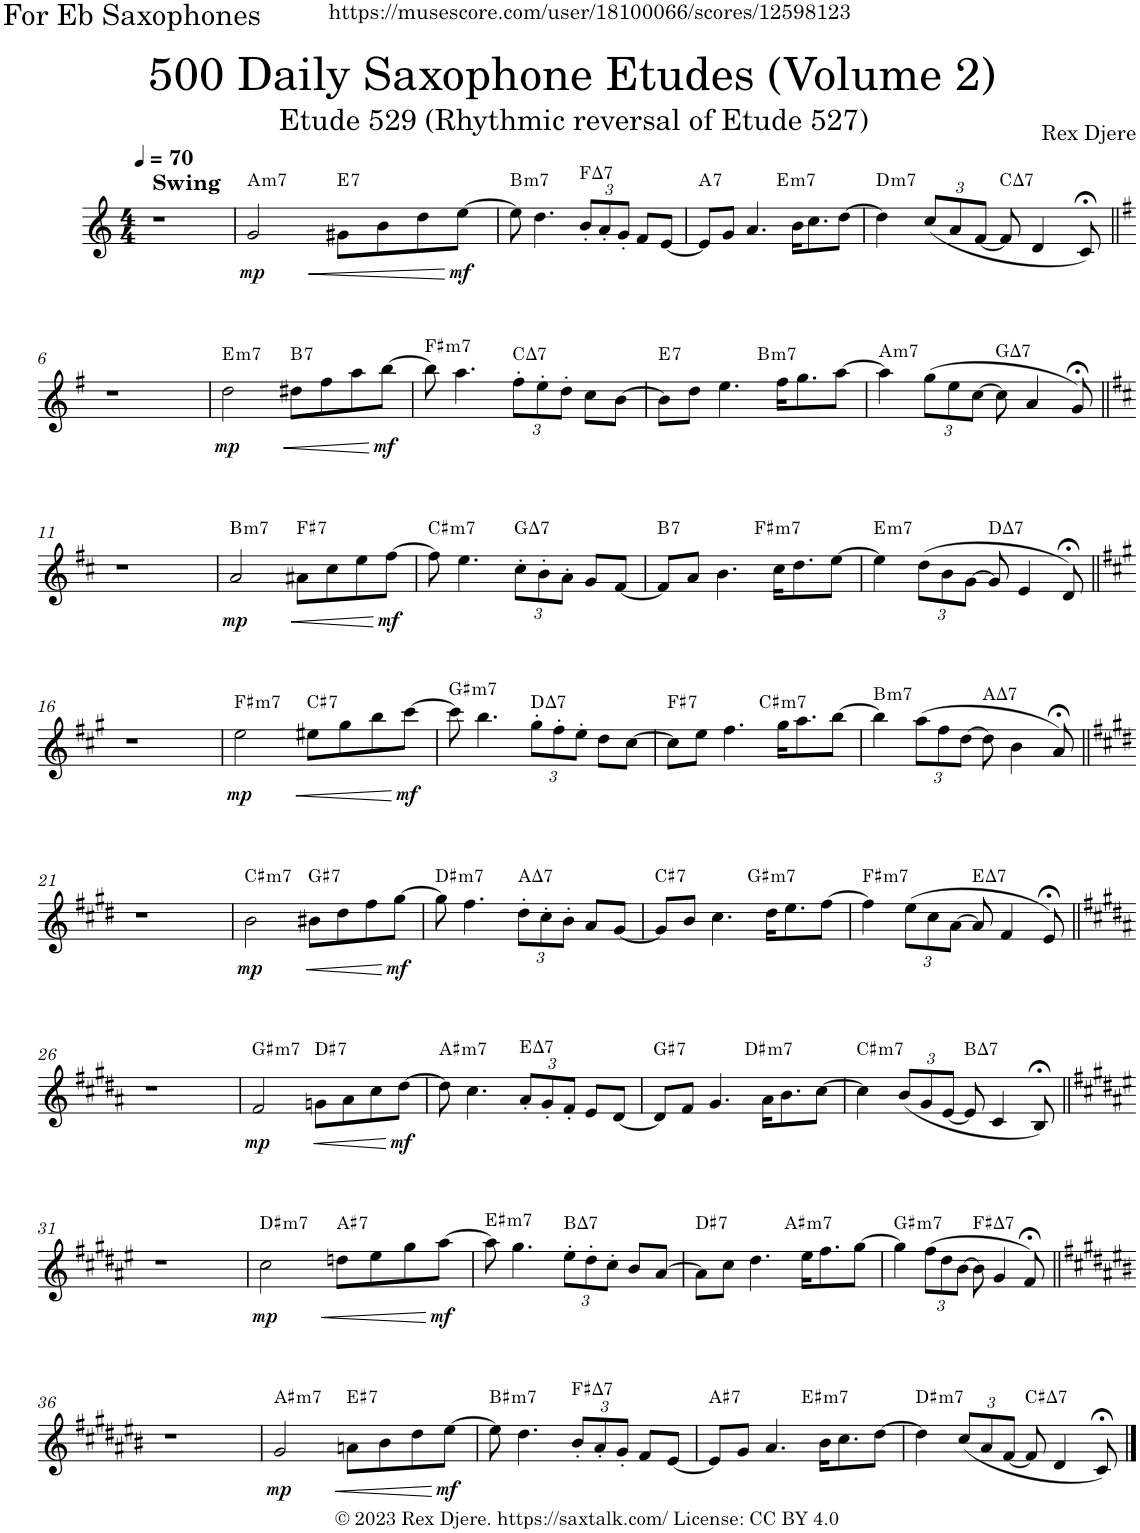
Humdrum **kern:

**kern	**dynam	**harte
*part1	*part1	*part1
*staff1	*staff1	*
*I"Alto Saxophone	*	*
*I'A. Sax.	*	*
*clefG2	*	*
*Trd5c9	*	*
*k[]	*	*
*M4/4	*	*
*MM70	*	*
=1	=1	=1
!LO:TX:a:B:t=Swing	!	!
1r	.	.
=2	=2	=2
!	!LO:HP:b	!
!	!LO:DY:n=1:b	!LO:H:kt=m7
2g/	< mp	A:min7
!	!	!LO:H:kt=7
8g#X\L	.	E:7
8b\	.	.
8dd\	.	.
!	!LO:DY:n=2:b	!
[8ee\J	[ mf	.
=3	=3	=3
!	!	!LO:H:kt=m7
8ee\]	.	B:min7
4.dd\	.	.
*Xbrackettup	*	*
!	!	!LO:H:kt=7
12b'/L	.	F:maj7
12a'/	.	.
12g'/J	.	.
8f/L	.	.
[8e/J	.	.
=4	=4	=4
!	!	!LO:H:kt=7
*^	*	*
8e/L]	2ryy	.	A:7
8g/J	.	.	.
4.a/	.	.	.
!	!	!	!LO:H:kt=m7
.	2ryy	.	E:min7
16b\KL	.	.	.
8.cc\	.	.	.
[8dd\J	.	.	.
=5	=5	=5	=5
!	!	!	!LO:H:kt=m7
*v	*v	*	*
4dd\]	.	D:min7
(12cc/L	.	.
12a/	.	.
[12f/J	.	.
!	!	!LO:H:kt=7
8f/]	.	C:maj7
4d/	.	.
8c;</)	.	.
!!LO:LB:g=z
=6||	=6||	=6||
*k[f#]	*	*
1r	.	.
=7	=7	=7
!	!LO:HP:b	!
!	!LO:DY:n=1:b	!LO:H:kt=m7
2dd\	< mp	E:min7
!	!	!LO:H:kt=7
8dd#X\L	.	B:7
8ff#\	.	.
8aa\	.	.
!	!LO:DY:n=2:b	!
[8bb\J	[ mf	.
=8	=8	=8
!	!	!LO:H:kt=m7
8bb\]	.	F#:min7
4.aa\	.	.
!	!	!LO:H:kt=7
12ff#'\L	.	C:maj7
12ee'\	.	.
12dd'\J	.	.
8cc\L	.	.
[8b\J	.	.
=9	=9	=9
!	!	!LO:H:kt=7
*^	*	*
8b\L]	2ryy	.	E:7
8dd\J	.	.	.
4.ee\	.	.	.
!	!	!	!LO:H:kt=m7
.	2ryy	.	B:min7
16ff#\KL	.	.	.
8.gg\	.	.	.
[8aa\J	.	.	.
=10	=10	=10	=10
!	!	!	!LO:H:kt=m7
*v	*v	*	*
4aa\]	.	A:min7
(12gg\L	.	.
12ee\	.	.
[12cc\J	.	.
!	!	!LO:H:kt=7
8cc\]	.	G:maj7
4a/	.	.
8g;</)	.	.
!!LO:LB:g=z
=11||	=11||	=11||
*k[f#c#]	*	*
1r	.	.
=12	=12	=12
!	!LO:HP:b	!
!	!LO:DY:n=1:b	!LO:H:kt=m7
2a/	< mp	B:min7
!	!	!LO:H:kt=7
8a#X\L	.	F#:7
8cc#\	.	.
8ee\	.	.
!	!LO:DY:n=2:b	!
[8ff#\J	[ mf	.
=13	=13	=13
!	!	!LO:H:kt=m7
8ff#\]	.	C#:min7
4.ee\	.	.
!	!	!LO:H:kt=7
12cc#'\L	.	G:maj7
12b'\	.	.
12a'\J	.	.
8g/L	.	.
[8f#/J	.	.
=14	=14	=14
!	!	!LO:H:kt=7
*^	*	*
8f#/L]	2ryy	.	B:7
8a/J	.	.	.
4.b\	.	.	.
!	!	!	!LO:H:kt=m7
.	2ryy	.	F#:min7
16cc#\KL	.	.	.
8.dd\	.	.	.
[8ee\J	.	.	.
=15	=15	=15	=15
!	!	!	!LO:H:kt=m7
*v	*v	*	*
4ee\]	.	E:min7
(12dd\L	.	.
12b\	.	.
[12g\J	.	.
!	!	!LO:H:kt=7
8g/]	.	D:maj7
4e/	.	.
8d;</)	.	.
!!LO:LB:g=z
=16||	=16||	=16||
*k[f#c#g#]	*	*
1r	.	.
=17	=17	=17
!	!LO:HP:b	!
!	!LO:DY:n=1:b	!LO:H:kt=m7
2ee\	< mp	F#:min7
!	!	!LO:H:kt=7
8ee#X\L	.	C#:7
8gg#\	.	.
8bb\	.	.
!	!LO:DY:n=2:b	!
[8ccc#\J	[ mf	.
=18	=18	=18
!	!	!LO:H:kt=m7
8ccc#\]	.	G#:min7
4.bb\	.	.
!	!	!LO:H:kt=7
12gg#'\L	.	D:maj7
12ff#'\	.	.
12ee'\J	.	.
8dd\L	.	.
[8cc#\J	.	.
=19	=19	=19
!	!	!LO:H:kt=7
*^	*	*
8cc#\L]	2ryy	.	F#:7
8ee\J	.	.	.
4.ff#\	.	.	.
!	!	!	!LO:H:kt=m7
.	2ryy	.	C#:min7
16gg#\KL	.	.	.
8.aa\	.	.	.
[8bb\J	.	.	.
=20	=20	=20	=20
!	!	!	!LO:H:kt=m7
*v	*v	*	*
4bb\]	.	B:min7
(12aa\L	.	.
12ff#\	.	.
[12dd\J	.	.
!	!	!LO:H:kt=7
8dd\]	.	A:maj7
4b\	.	.
8a;</)	.	.
!!LO:LB:g=z
=21||	=21||	=21||
*k[f#c#g#d#]	*	*
1r	.	.
=22	=22	=22
!	!LO:HP:b	!
!	!LO:DY:n=1:b	!LO:H:kt=m7
2b\	< mp	C#:min7
!	!	!LO:H:kt=7
8b#X\L	.	G#:7
8dd#\	.	.
8ff#\	.	.
!	!LO:DY:n=2:b	!
[8gg#\J	[ mf	.
=23	=23	=23
!	!	!LO:H:kt=m7
8gg#\]	.	D#:min7
4.ff#\	.	.
!	!	!LO:H:kt=7
12dd#'\L	.	A:maj7
12cc#'\	.	.
12b'\J	.	.
8a/L	.	.
[8g#/J	.	.
=24	=24	=24
!	!	!LO:H:kt=7
*^	*	*
8g#/L]	2ryy	.	C#:7
8b/J	.	.	.
4.cc#\	.	.	.
!	!	!	!LO:H:kt=m7
.	2ryy	.	G#:min7
16dd#\KL	.	.	.
8.ee\	.	.	.
[8ff#\J	.	.	.
=25	=25	=25	=25
!	!	!	!LO:H:kt=m7
*v	*v	*	*
4ff#\]	.	F#:min7
(12ee\L	.	.
12cc#\	.	.
[12a\J	.	.
!	!	!LO:H:kt=7
8a/]	.	E:maj7
4f#/	.	.
8e;</)	.	.
!!LO:LB:g=z
=26||	=26||	=26||
*k[f#c#g#d#a#]	*	*
1r	.	.
=27	=27	=27
!	!LO:HP:b	!
!	!LO:DY:n=1:b	!LO:H:kt=m7
2f#/	< mp	G#:min7
!	!	!LO:H:kt=7
8gn\L	.	D#:7
8a#\	.	.
8cc#\	.	.
!	!LO:DY:n=2:b	!
[8dd#\J	[ mf	.
=28	=28	=28
!	!	!LO:H:kt=m7
8dd#\]	.	A#:min7
4.cc#\	.	.
!	!	!LO:H:kt=7
12a#'/L	.	E:maj7
12g#'/	.	.
12f#'/J	.	.
8e/L	.	.
[8d#/J	.	.
=29	=29	=29
!	!	!LO:H:kt=7
*^	*	*
8d#/L]	2ryy	.	G#:7
8f#/J	.	.	.
4.g#/	.	.	.
!	!	!	!LO:H:kt=m7
.	2ryy	.	D#:min7
16a#\KL	.	.	.
8.b\	.	.	.
[8cc#\J	.	.	.
=30	=30	=30	=30
!	!	!	!LO:H:kt=m7
*v	*v	*	*
4cc#\]	.	C#:min7
(12b/L	.	.
12g#/	.	.
[12e/J	.	.
!	!	!LO:H:kt=7
8e/]	.	B:maj7
4c#/	.	.
8B;</)	.	.
!!LO:LB:g=z
=31||	=31||	=31||
*k[f#c#g#d#a#e#]	*	*
1r	.	.
=32	=32	=32
!	!LO:HP:b	!
!	!LO:DY:n=1:b	!LO:H:kt=m7
2cc#\	< mp	D#:min7
!	!	!LO:H:kt=7
8ddn\L	.	A#:7
8ee#\	.	.
8gg#\	.	.
!	!LO:DY:n=2:b	!
[8aa#\J	[ mf	.
=33	=33	=33
!	!	!LO:H:kt=m7
8aa#\]	.	E#:min7
4.gg#\	.	.
!	!	!LO:H:kt=7
12ee#'\L	.	B:maj7
12dd#'\	.	.
12cc#'\J	.	.
8b/L	.	.
[8a#/J	.	.
=34	=34	=34
!	!	!LO:H:kt=7
*^	*	*
8a#\L]	2ryy	.	D#:7
8cc#\J	.	.	.
4.dd#\	.	.	.
!	!	!	!LO:H:kt=m7
.	2ryy	.	A#:min7
16ee#\KL	.	.	.
8.ff#\	.	.	.
[8gg#\J	.	.	.
=35	=35	=35	=35
!	!	!	!LO:H:kt=m7
*v	*v	*	*
4gg#\]	.	G#:min7
(12ff#\L	.	.
12dd#\	.	.
[12b\J	.	.
!	!	!LO:H:kt=7
8b\]	.	F#:maj7
4g#/	.	.
8f#;</)	.	.
!!LO:LB:g=z
=36||	=36||	=36||
*k[f#c#g#d#a#e#b#]	*	*
1r	.	.
=37	=37	=37
!	!LO:HP:b	!
!	!LO:DY:n=1:b	!LO:H:kt=m7
2g#/	< mp	A#:min7
!	!	!LO:H:kt=7
8an\L	.	E#:7
8b#\	.	.
8dd#\	.	.
!	!LO:DY:n=2:b	!
[8ee#\J	[ mf	.
=38	=38	=38
!	!	!LO:H:kt=m7
8ee#\]	.	B#:min7
4.dd#\	.	.
!	!	!LO:H:kt=7
12b#'/L	.	F#:maj7
12a#'/	.	.
12g#'/J	.	.
8f#/L	.	.
[8e#/J	.	.
=39	=39	=39
!	!	!LO:H:kt=7
*^	*	*
8e#/L]	2ryy	.	A#:7
8g#/J	.	.	.
4.a#/	.	.	.
!	!	!	!LO:H:kt=m7
.	2ryy	.	E#:min7
16b#\KL	.	.	.
8.cc#\	.	.	.
[8dd#\J	.	.	.
=40	=40	=40	=40
!	!	!	!LO:H:kt=m7
*v	*v	*	*
4dd#\]	.	D#:min7
(12cc#/L	.	.
12a#/	.	.
[12f#/J	.	.
!	!	!LO:H:kt=7
8f#/]	.	C#:maj7
4d#/	.	.
8c#;</)	.	.
==	==	==
*-	*-	*-
